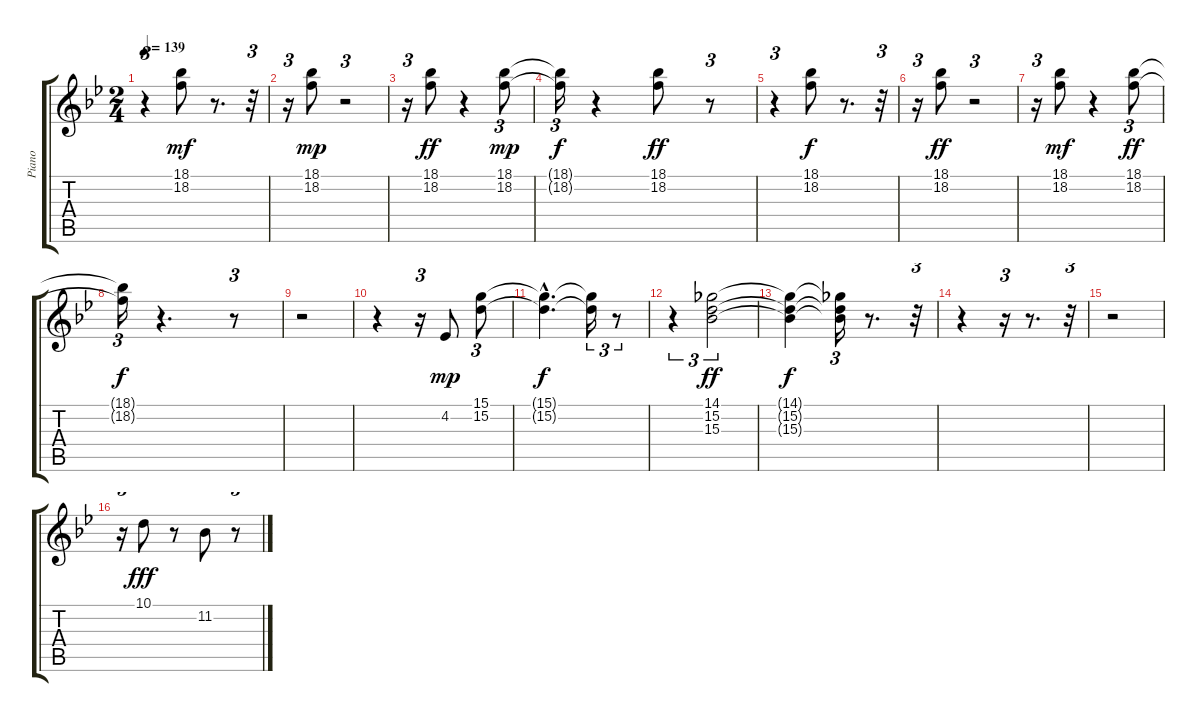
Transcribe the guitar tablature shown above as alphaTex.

\track ("Piano" "Piano") {instrument acousticgrandpiano}
\staff {score tabs}
\tuning (E4 B3 G3 D3 A2 E2) {hide}
\ts (2 4)
\tempo 139
\clef g2
\ks bb
r.4{tu (3 2) dy mf} (18.1 18.2).8 r.8{d} r.32{tu (3 2)} |
r.16{tu (3 2)} (18.1 18.2).8{dy mp} r.2{tu (3 2)} |
r.16{tu (3 2)} (18.1 18.2).8{dy ff} r.4 (18.1 18.2).8{tu (3 2) dy mp} |
(18.1{t} 18.2{t}).16{tu (3 2) dy f} r.4 (18.1 18.2).8{dy ff} r.8{tu (3 2)} |
r.4{tu (3 2)} (18.1 18.2).8{dy f} r.8{d} r.32{tu (3 2)} |
r.16{tu (3 2)} (18.1 18.2).8{dy ff} r.2{tu (3 2)} |
r.16{tu (3 2)} (18.1 18.2).8{dy mf} r.4 (18.1 18.2).8{tu (3 2) dy ff} |
(18.1{t} 18.2{t}).16{tu (3 2) dy f} r.4{d} r.8{tu (3 2)} |
r.2 |
r.4 r.16{tu (3 2)} 4.2.8{dy mp} (15.1 15.2).8{tu (3 2)} |
(15.1{hac t} 15.2{hac t}).4{d dy f} (15.1{t} 15.2{t}).16{tu (3 2)} r.8{tu (3 2)} |
r.4{tu (3 2)} (14.1 15.2 15.3).2{tu (3 2) dy ff} |
(14.1{t} 15.2{t} 15.3{t}).4{dy f} (14.1{t} 15.2{t} 15.3{t}).16{tu (3 2)} r.8{d} r.32{tu (3 2)} |
r.4 r.16{tu (3 2)} r.8{d} r.32{tu (3 2)} |
r.2 |
r.16{tu (3 2)} 10.1.8{dy fff volume 14 instrument acousticgrandpiano} r.8 11.2.8 r.8{tu (3 2)}
